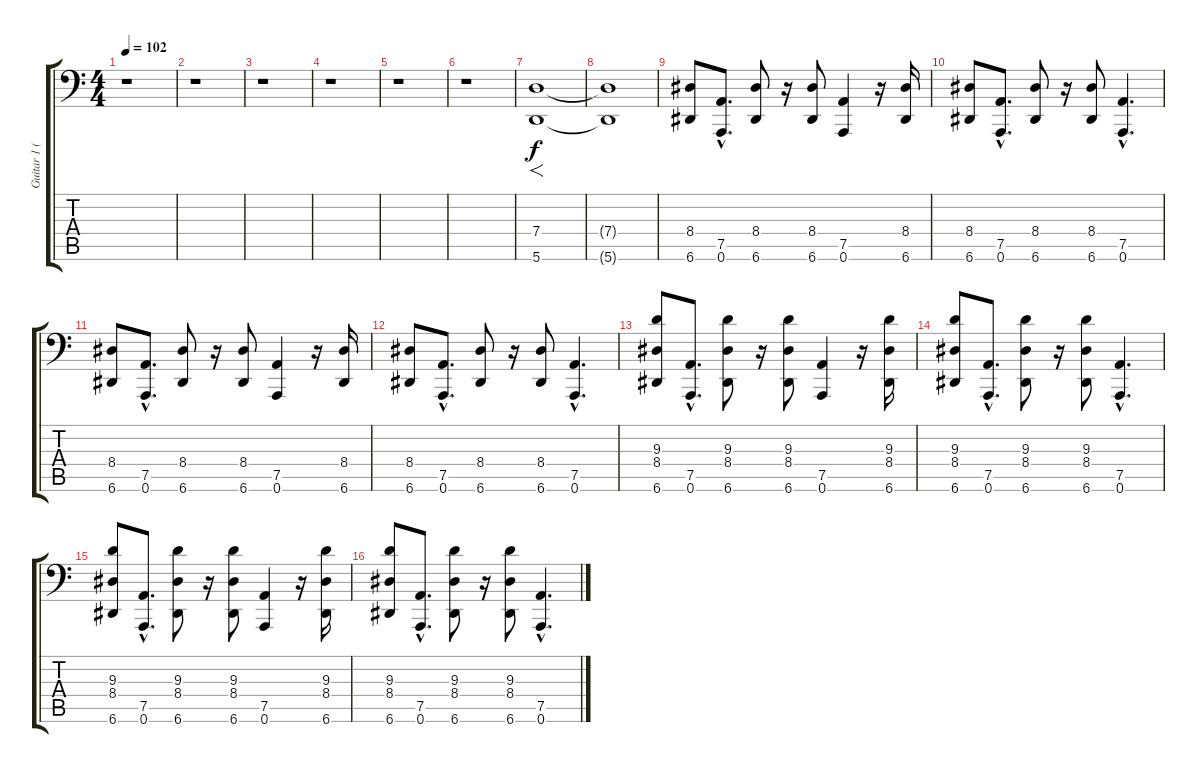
\track ("Guitar 1 (Head)" "Guitar 1 (") {instrument distortionguitar}
\staff {score tabs}
\tuning (D3 A2 F2 G1 D1 A0) {hide}
\ts (4 4)
\tempo 102
\clef f4
\ks c
r.1{dy f instrument distortionguitar} |
r.1 |
r.1 |
r.1 |
r.1 |
r.1 |
(7.4 5.6).1{f} |
(7.4{t} 5.6{t}).1 |
(8.4 6.6).8 (7.5{hac} 0.6{hac}).8{d} (8.4 6.6).8 r.16 (8.4 6.6).8 (7.5 0.6).4 r.16 (8.4 6.6).16 |
(8.4 6.6).8 (7.5{hac} 0.6{hac}).8{d} (8.4 6.6).8 r.16 (8.4 6.6).8 (7.5{hac} 0.6{hac}).4{d} |
(8.4 6.6).8 (7.5{hac} 0.6{hac}).8{d} (8.4 6.6).8 r.16 (8.4 6.6).8 (7.5 0.6).4 r.16 (8.4 6.6).16 |
(8.4 6.6).8 (7.5{hac} 0.6{hac}).8{d} (8.4 6.6).8 r.16 (8.4 6.6).8 (7.5{hac} 0.6{hac}).4{d} |
(9.3 8.4 6.6).8 (7.5{hac} 0.6{hac}).8{d} (9.3 8.4 6.6).8 r.16 (9.3 8.4 6.6).8 (7.5 0.6).4 r.16 (9.3 8.4 6.6).16 |
(9.3 8.4 6.6).8 (7.5{hac} 0.6{hac}).8{d} (9.3 8.4 6.6).8 r.16 (9.3 8.4 6.6).8 (7.5{hac} 0.6{hac}).4{d} |
(9.3 8.4 6.6).8 (7.5{hac} 0.6{hac}).8{d} (9.3 8.4 6.6).8 r.16 (9.3 8.4 6.6).8 (7.5 0.6).4 r.16 (9.3 8.4 6.6).16 |
(9.3 8.4 6.6).8 (7.5{hac} 0.6{hac}).8{d} (9.3 8.4 6.6).8 r.16 (9.3 8.4 6.6).8 (7.5{hac} 0.6{hac}).4{d}
